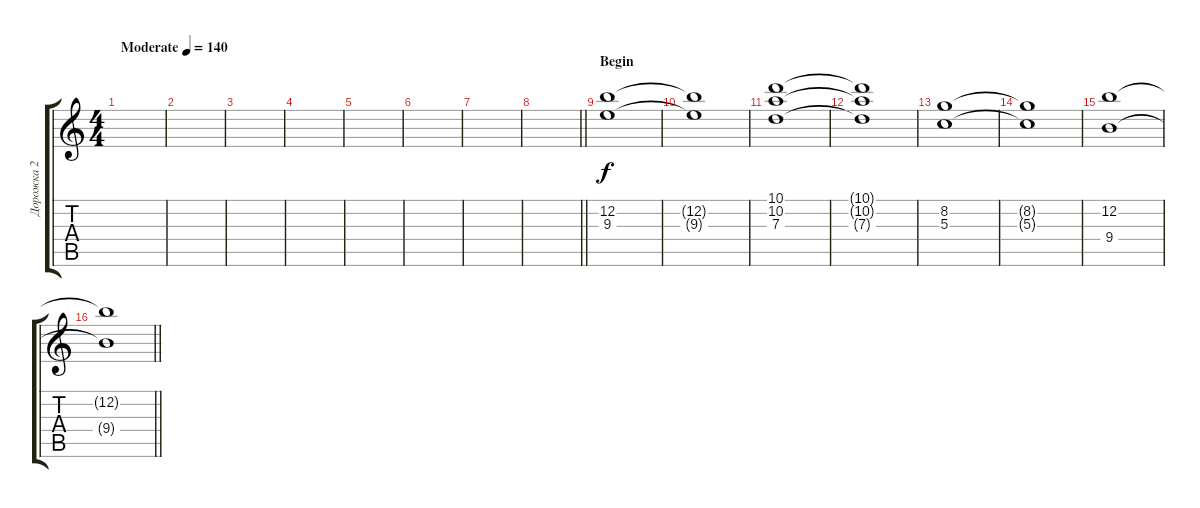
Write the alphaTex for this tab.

\track ("Дорожка 2" "Дорожка 2") {instrument overdrivenguitar}
\staff {score tabs}
\tuning (E4 B3 G3 D3 A2 E2) {hide}
\ts (4 4)
\tempo (140 "Moderate")
\clef g2
\ks c
|
|
|
|
|
|
|
\barLineRight lightlight
|
\section ("" "Begin")
(12.2 9.3).1 |
(12.2{t} 9.3{t}).1 |
(10.1 10.2 7.3).1 |
(10.1{t} 10.2{t} 7.3{t}).1 |
(8.2 5.3).1 |
(8.2{t} 5.3{t}).1 |
(12.2 9.4).1 |
\barLineRight lightlight
(12.2{t} 9.4{t}).1
